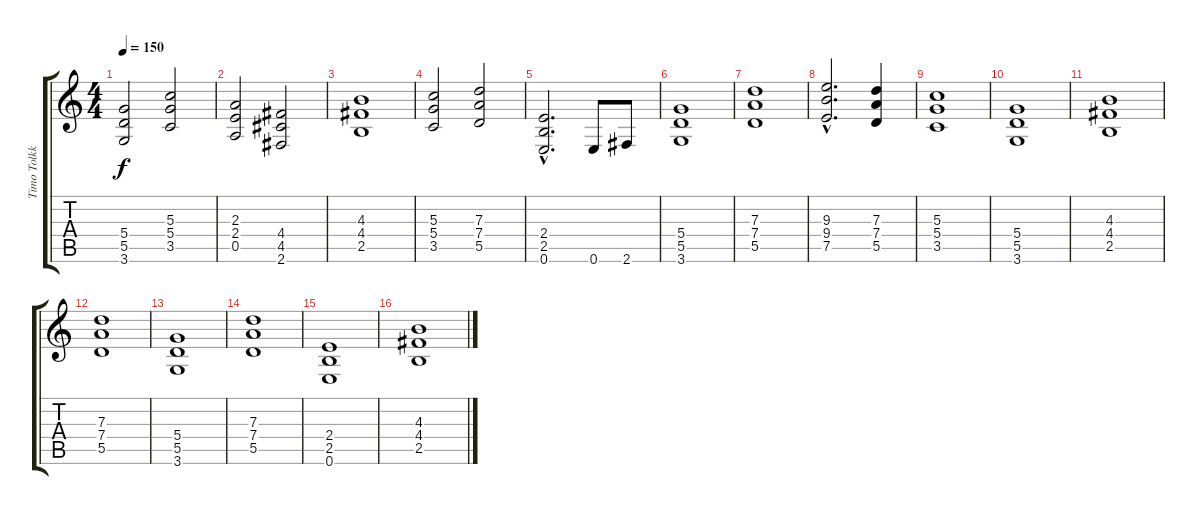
\track ("Timo Tolkki (Guitar 2 Rythm)" "Timo Tolkk") {instrument overdrivenguitar}
\staff {score tabs}
\tuning (E4 B3 G3 D3 A2 E2) {hide}
\ts (4 4)
\tempo 150
\clef g2
\ks c
(5.4 5.5 3.6).2{dy f} (5.3 5.4 3.5).2 |
(2.3 2.4 0.5).2 (4.4 4.5 2.6).2 |
(4.3 4.4 2.5).1 |
(5.3 5.4 3.5).2 (7.3 7.4 5.5).2 |
(2.4{hac} 2.5{hac} 0.6{hac}).2{d} 0.6.8 2.6.8 |
(5.4 5.5 3.6).1 |
(7.3 7.4 5.5).1 |
(9.3{hac} 9.4{hac} 7.5{hac}).2{d} (7.3 7.4 5.5).4 |
(5.3 5.4 3.5).1 |
(5.4 5.5 3.6).1 |
(4.3 4.4 2.5).1 |
(7.3 7.4 5.5).1 |
(5.4 5.5 3.6).1 |
(7.3 7.4 5.5).1 |
(2.4 2.5 0.6).1 |
(4.3 4.4 2.5).1
